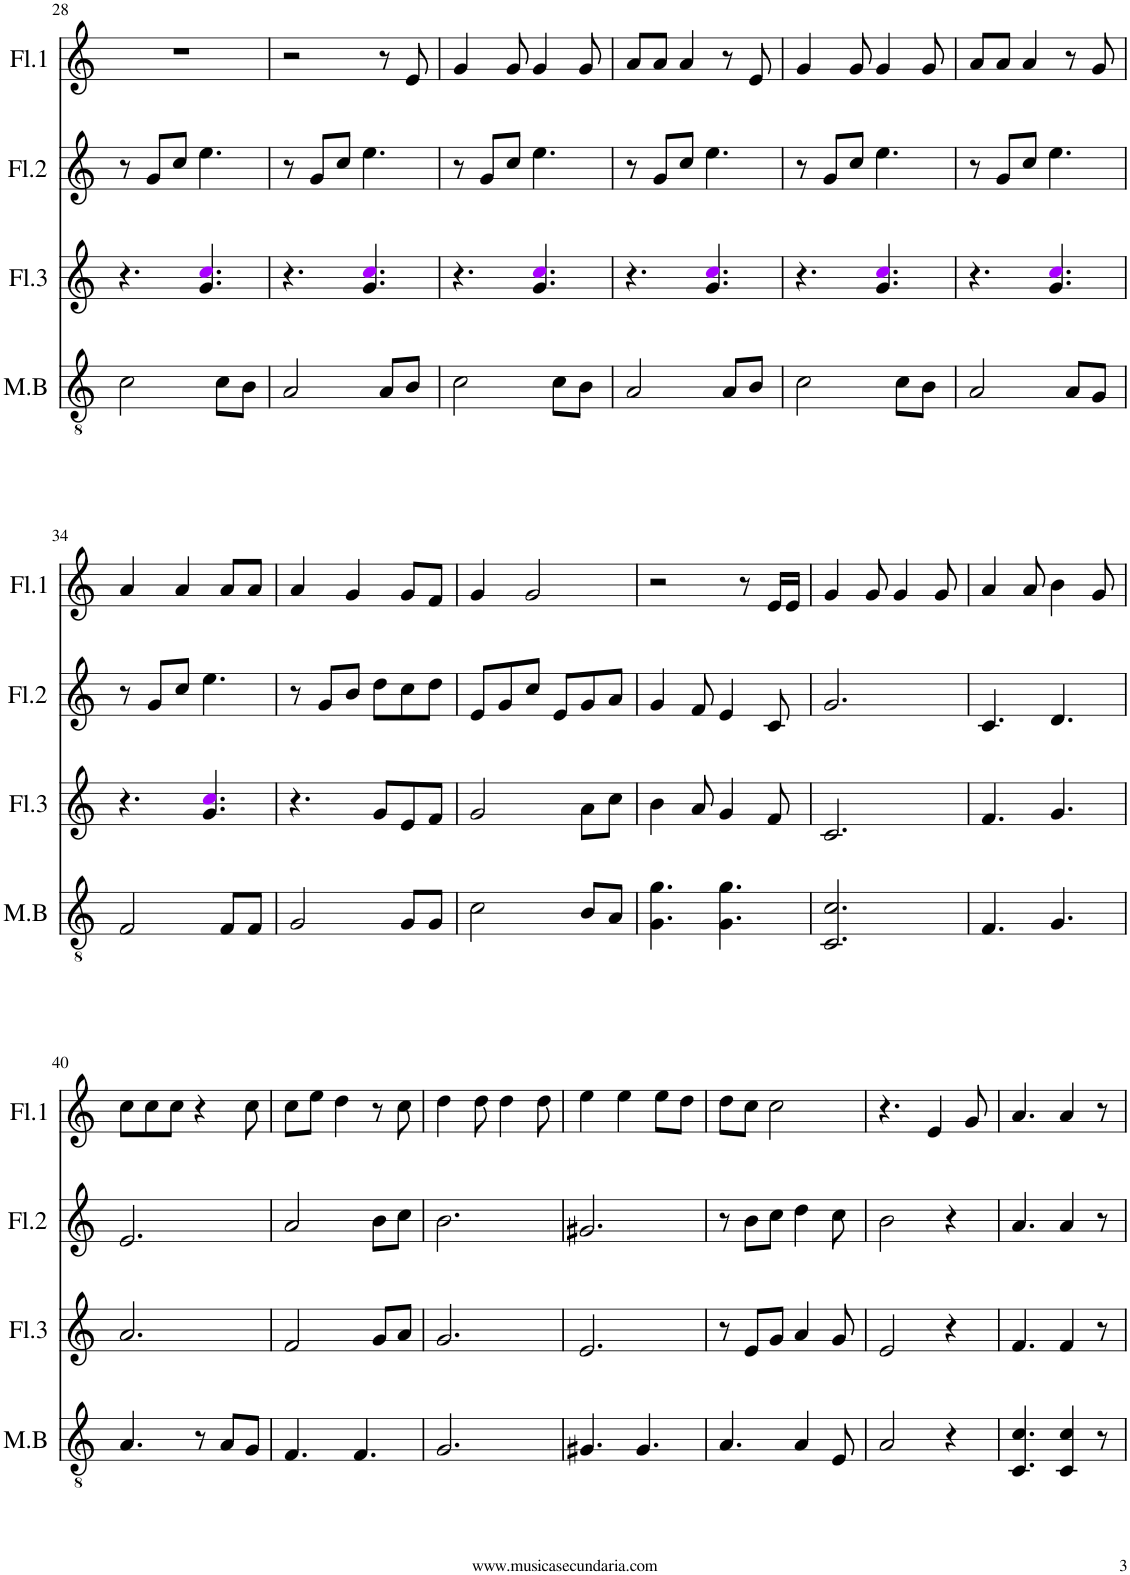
**kern	**kern	**kern	**kern
*part4	*part3	*part2	*part1
*staff4	*staff3	*staff2	*staff1
*I"Met.Bajo	*I"Flauta 3	*I"Flauta 2	*I"Flauta 1
*I'M.B	*I'Fl.3	*I'Fl.2	*I'Fl.1
!!LO:PB:g=z
*clefGv2	*clefG2	*clefG2	*clefG2
*k[]	*k[]	*k[]	*k[]
*M6/8	*M6/8	*M6/8	*M6/8
=28	=28	=28	=28
2c\	4.r	8r	2.r
.	.	8g/L	.
.	.	8cc/J	.
.	4.g/ 4.cci/	4.ee\	.
8c\L	.	.	.
8B\J	.	.	.
=29	=29	=29	=29
2A/	4.r	8r	2r
.	.	8g/L	.
.	.	8cc/J	.
.	4.g/ 4.cci/	4.ee\	.
8A/L	.	.	8r
8B/J	.	.	8e/
=30	=30	=30	=30
2c\	4.r	8r	4g/
.	.	8g/L	.
.	.	8cc/J	8g/
.	4.g/ 4.cci/	4.ee\	4g/
8c\L	.	.	.
8B\J	.	.	8g/
=31	=31	=31	=31
2A/	4.r	8r	8a/L
.	.	8g/L	8a/J
.	.	8cc/J	4a/
.	4.g/ 4.cci/	4.ee\	.
8A/L	.	.	8r
8B/J	.	.	8e/
=32	=32	=32	=32
2c\	4.r	8r	4g/
.	.	8g/L	.
.	.	8cc/J	8g/
.	4.g/ 4.cci/	4.ee\	4g/
8c\L	.	.	.
8B\J	.	.	8g/
=33	=33	=33	=33
2A/	4.r	8r	8a/L
.	.	8g/L	8a/J
.	.	8cc/J	4a/
.	4.g/ 4.cci/	4.ee\	.
8A/L	.	.	8r
8G/J	.	.	8g/
!!LO:LB:g=z
=34	=34	=34	=34
2F/	4.r	8r	4a/
.	.	8g/L	.
.	.	8cc/J	4a/
.	4.g/ 4.cci/	4.ee\	.
8F/L	.	.	8a/L
8F/J	.	.	8a/J
=35	=35	=35	=35
2G/	4.r	8r	4a/
.	.	8g/L	.
.	.	8b/J	4g/
.	8g/L	8dd\L	.
8G/L	8e/	8cc\	8g/L
8G/J	8f/J	8dd\J	8f/J
=36	=36	=36	=36
2c\	2g/	8e/L	4g/
.	.	8g/	.
.	.	8cc/J	2g/
.	.	8e/L	.
8B/L	8a\L	8g/	.
8A/J	8cc\J	8a/J	.
=37	=37	=37	=37
4.G\ 4.g\	4b\	4g/	2r
.	8a/	8f/	.
4.G\ 4.g\	4g/	4e/	.
.	.	.	8r
.	8f/	8c/	16e/LL
.	.	.	16e/JJ
=38	=38	=38	=38
2.C/ 2.c/	2.c/	2.g/	4g/
.	.	.	8g/
.	.	.	4g/
.	.	.	8g/
=39	=39	=39	=39
4.F/	4.f/	4.c/	4a/
.	.	.	8a/
4.G/	4.g/	4.d/	4b\
.	.	.	8g/
!!LO:LB:g=z
=40	=40	=40	=40
4.A/	2.a/	2.e/	8cc\L
.	.	.	8cc\
.	.	.	8cc\J
8r	.	.	4r
8A/L	.	.	.
8G/J	.	.	8cc\
=41	=41	=41	=41
4.F/	2f/	2a/	8cc\L
.	.	.	8ee\J
.	.	.	4dd\
4.F/	.	.	.
.	8g/L	8b\L	8r
.	8a/J	8cc\J	8cc\
=42	=42	=42	=42
2.G/	2.g/	2.b\	4dd\
.	.	.	8dd\
.	.	.	4dd\
.	.	.	8dd\
=43	=43	=43	=43
4.G#X/	2.e/	2.g#X/	4ee\
.	.	.	4ee\
4.G#/	.	.	.
.	.	.	8ee\L
.	.	.	8dd\J
=44	=44	=44	=44
4.A/	8r	8r	8dd\L
.	8e/L	8b\L	8cc\J
.	8g/J	8cc\J	2cc\
4A/	4a/	4dd\	.
8E/	8g/	8cc\	.
=45	=45	=45	=45
2A/	2e/	2b\	4.r
.	.	.	4e/
4r	4r	4r	.
.	.	.	8g/
=46	=46	=46	=46
4.C/ 4.c/	4.f/	4.a/	4.a/
4C/ 4c/	4f/	4a/	4a/
8r	8r	8r	8r
=	=	=	=
*-	*-	*-	*-
